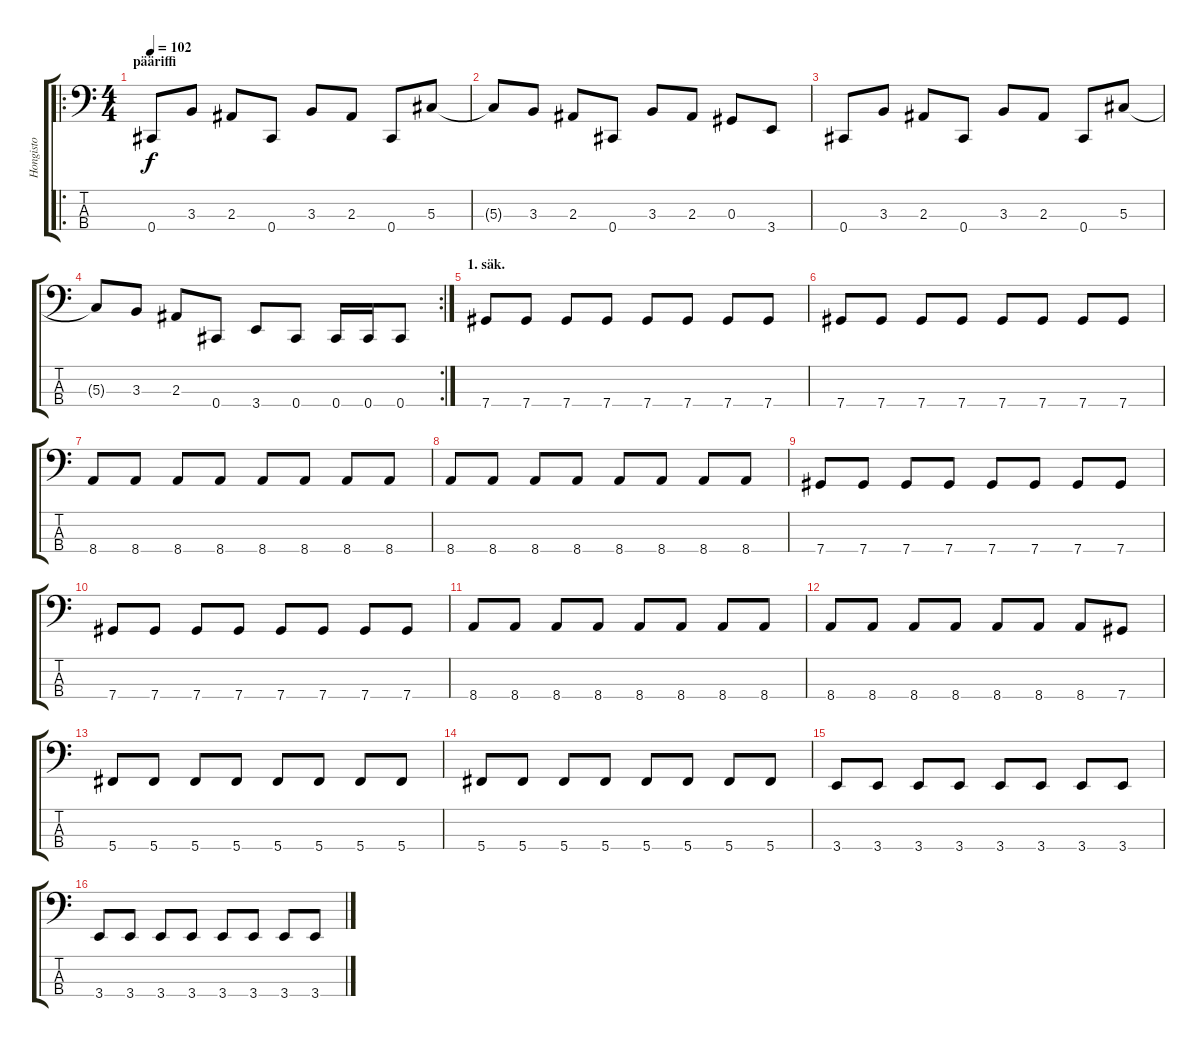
\track ("Hongisto" "Hongisto") {instrument electricbassfinger}
\staff {score tabs}
\tuning (Gb2 Db2 Ab1 Db1) {hide}
\ro
\ts (4 4)
\section ("" "pääriffi")
\tempo 102
\clef f4
\ks c
0.4.8{dy f instrument electricbassfinger} 3.3.8 2.3.8 0.4.8 3.3.8 2.3.8 0.4.8 5.3.8 |
5.3{t}.8 3.3.8 2.3.8 0.4.8 3.3.8 2.3.8 0.3.8 3.4.8 |
0.4.8 3.3.8 2.3.8 0.4.8 3.3.8 2.3.8 0.4.8 5.3.8 |
\rc 2
5.3{t}.8 3.3.8 2.3.8 0.4.8 3.4.8 0.4.8 0.4.16 0.4.16 0.4.8 |
\section ("" "1. säk.")
7.4.8 7.4.8 7.4.8 7.4.8 7.4.8 7.4.8 7.4.8 7.4.8 |
7.4.8 7.4.8 7.4.8 7.4.8 7.4.8 7.4.8 7.4.8 7.4.8 |
8.4.8 8.4.8 8.4.8 8.4.8 8.4.8 8.4.8 8.4.8 8.4.8 |
8.4.8 8.4.8 8.4.8 8.4.8 8.4.8 8.4.8 8.4.8 8.4.8 |
7.4.8 7.4.8 7.4.8 7.4.8 7.4.8 7.4.8 7.4.8 7.4.8 |
7.4.8 7.4.8 7.4.8 7.4.8 7.4.8 7.4.8 7.4.8 7.4.8 |
8.4.8 8.4.8 8.4.8 8.4.8 8.4.8 8.4.8 8.4.8 8.4.8 |
8.4.8 8.4.8 8.4.8 8.4.8 8.4.8 8.4.8 8.4.8 7.4.8 |
5.4.8 5.4.8 5.4.8 5.4.8 5.4.8 5.4.8 5.4.8 5.4.8 |
5.4.8 5.4.8 5.4.8 5.4.8 5.4.8 5.4.8 5.4.8 5.4.8 |
3.4.8 3.4.8 3.4.8 3.4.8 3.4.8 3.4.8 3.4.8 3.4.8 |
3.4.8 3.4.8 3.4.8 3.4.8 3.4.8 3.4.8 3.4.8 3.4.8
